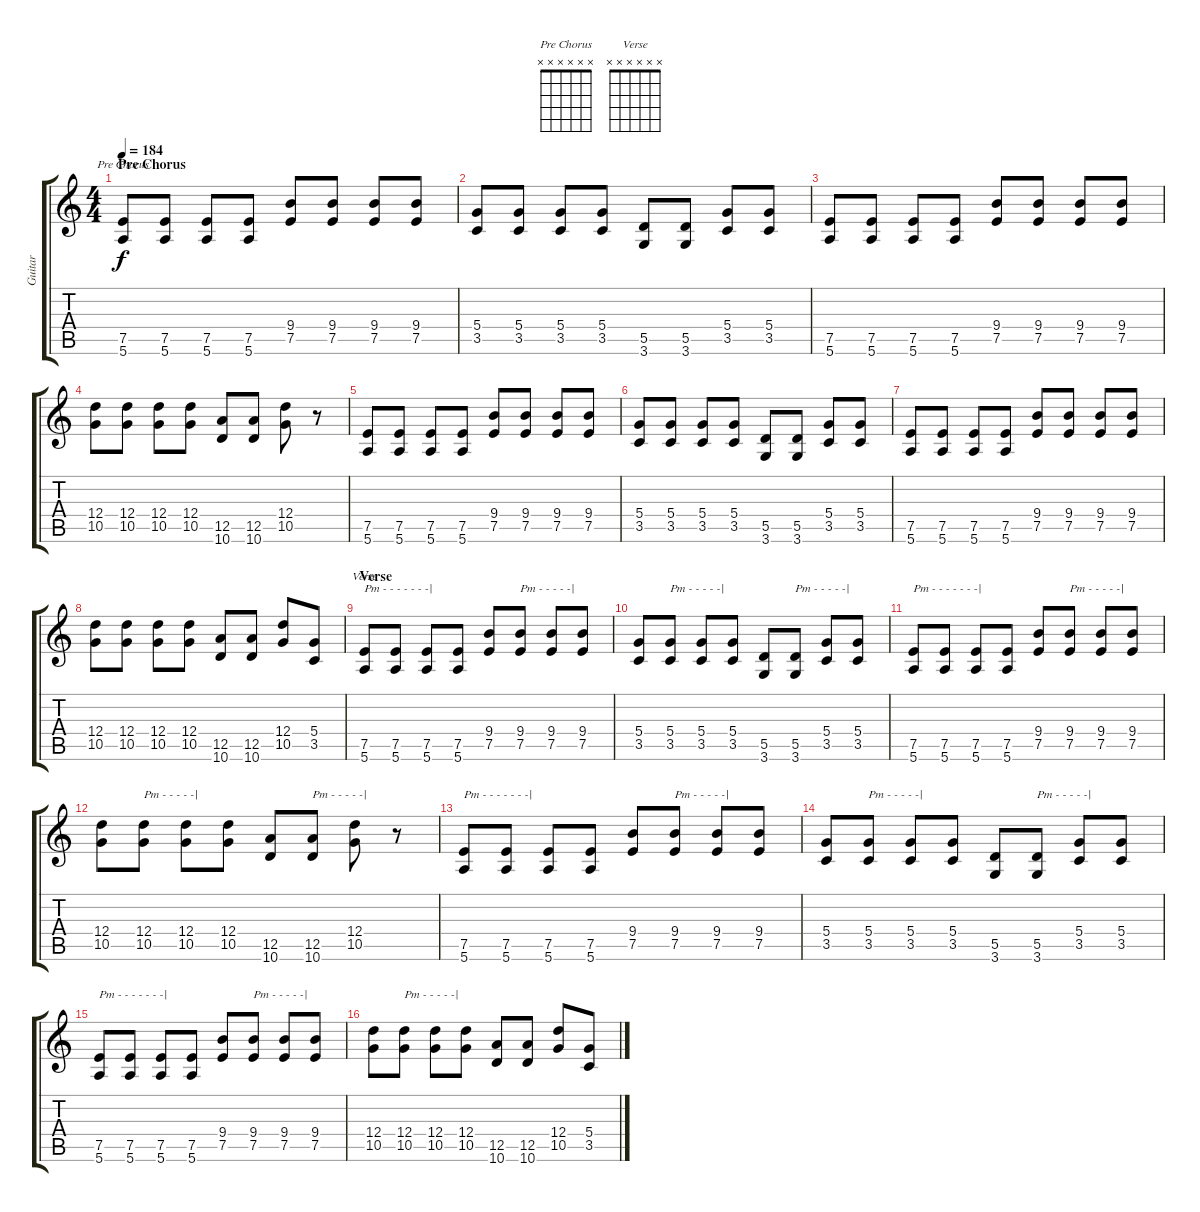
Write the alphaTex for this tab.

\track ("Guitar" "Guitar") {instrument overdrivenguitar}
\staff {score tabs}
\tuning (E4 B3 G3 D3 A2 E2) {hide}
\chord ("Pre Chorus" x x x x x x) {firstfret 0}
\chord ("Verse" x x x x x x) {firstfret 0}
\ts (4 4)
\section ("" "Pre Chorus")
\tempo 184
\clef g2
\ks c
(7.5 5.6).8{ch "Pre Chorus" dy f} (7.5 5.6).8 (7.5 5.6).8 (7.5 5.6).8 (9.4 7.5).8 (9.4 7.5).8 (9.4 7.5).8 (9.4 7.5).8 |
(5.4 3.5).8 (5.4 3.5).8 (5.4 3.5).8 (5.4 3.5).8 (5.5 3.6).8 (5.5 3.6).8 (5.4 3.5).8 (5.4 3.5).8 |
(7.5 5.6).8 (7.5 5.6).8 (7.5 5.6).8 (7.5 5.6).8 (9.4 7.5).8 (9.4 7.5).8 (9.4 7.5).8 (9.4 7.5).8 |
(12.4 10.5).8 (12.4 10.5).8 (12.4 10.5).8 (12.4 10.5).8 (12.5 10.6).8 (12.5 10.6).8 (12.4 10.5).8 r.8 |
(7.5 5.6).8 (7.5 5.6).8 (7.5 5.6).8 (7.5 5.6).8 (9.4 7.5).8 (9.4 7.5).8 (9.4 7.5).8 (9.4 7.5).8 |
(5.4 3.5).8 (5.4 3.5).8 (5.4 3.5).8 (5.4 3.5).8 (5.5 3.6).8 (5.5 3.6).8 (5.4 3.5).8 (5.4 3.5).8 |
(7.5 5.6).8 (7.5 5.6).8 (7.5 5.6).8 (7.5 5.6).8 (9.4 7.5).8 (9.4 7.5).8 (9.4 7.5).8 (9.4 7.5).8 |
(12.4 10.5).8 (12.4 10.5).8 (12.4 10.5).8 (12.4 10.5).8 (12.5 10.6).8 (12.5 10.6).8 (12.4 10.5).8 (5.4 3.5).8 |
\section ("" "Verse")
(7.5 5.6).8{ch "Verse" txt "Pm - - - - - - -|" instrument electricguitarmuted} (7.5 5.6).8 (7.5 5.6).8 (7.5 5.6).8 (9.4 7.5).8{instrument overdrivenguitar} (9.4 7.5).8{txt "Pm - - - - -|" instrument electricguitarmuted} (9.4 7.5).8 (9.4 7.5).8 |
(5.4 3.5).8{instrument overdrivenguitar} (5.4 3.5).8{txt "Pm - - - - -|" instrument electricguitarmuted} (5.4 3.5).8 (5.4 3.5).8 (5.5 3.6).8{instrument overdrivenguitar} (5.5 3.6).8{txt "Pm - - - - -|" instrument electricguitarmuted} (5.4 3.5).8 (5.4 3.5).8 |
(7.5 5.6).8{txt "Pm - - - - - - -|" instrument electricguitarmuted} (7.5 5.6).8 (7.5 5.6).8 (7.5 5.6).8 (9.4 7.5).8{instrument overdrivenguitar} (9.4 7.5).8{txt "Pm - - - - -|" instrument electricguitarmuted} (9.4 7.5).8 (9.4 7.5).8 |
(12.4 10.5).8{instrument overdrivenguitar} (12.4 10.5).8{txt "Pm - - - - -|" instrument electricguitarmuted} (12.4 10.5).8 (12.4 10.5).8 (12.5 10.6).8{instrument overdrivenguitar} (12.5 10.6).8{txt "Pm - - - - -|" instrument electricguitarmuted} (12.4 10.5).8 r.8 |
(7.5 5.6).8{txt "Pm - - - - - - -|" instrument electricguitarmuted} (7.5 5.6).8 (7.5 5.6).8 (7.5 5.6).8 (9.4 7.5).8{instrument overdrivenguitar} (9.4 7.5).8{txt "Pm - - - - -|" instrument electricguitarmuted} (9.4 7.5).8 (9.4 7.5).8 |
(5.4 3.5).8{instrument overdrivenguitar} (5.4 3.5).8{txt "Pm - - - - -|" instrument electricguitarmuted} (5.4 3.5).8 (5.4 3.5).8 (5.5 3.6).8{instrument overdrivenguitar} (5.5 3.6).8{txt "Pm - - - - -|" instrument electricguitarmuted} (5.4 3.5).8 (5.4 3.5).8 |
(7.5 5.6).8{txt "Pm - - - - - - -|" instrument electricguitarmuted} (7.5 5.6).8 (7.5 5.6).8 (7.5 5.6).8 (9.4 7.5).8{instrument overdrivenguitar} (9.4 7.5).8{txt "Pm - - - - -|" instrument electricguitarmuted} (9.4 7.5).8 (9.4 7.5).8 |
(12.4 10.5).8{instrument overdrivenguitar} (12.4 10.5).8{txt "Pm - - - - -|" instrument electricguitarmuted} (12.4 10.5).8 (12.4 10.5).8 (12.5 10.6).8{instrument overdrivenguitar} (12.5 10.6).8 (12.4 10.5).8 (5.4 3.5).8
